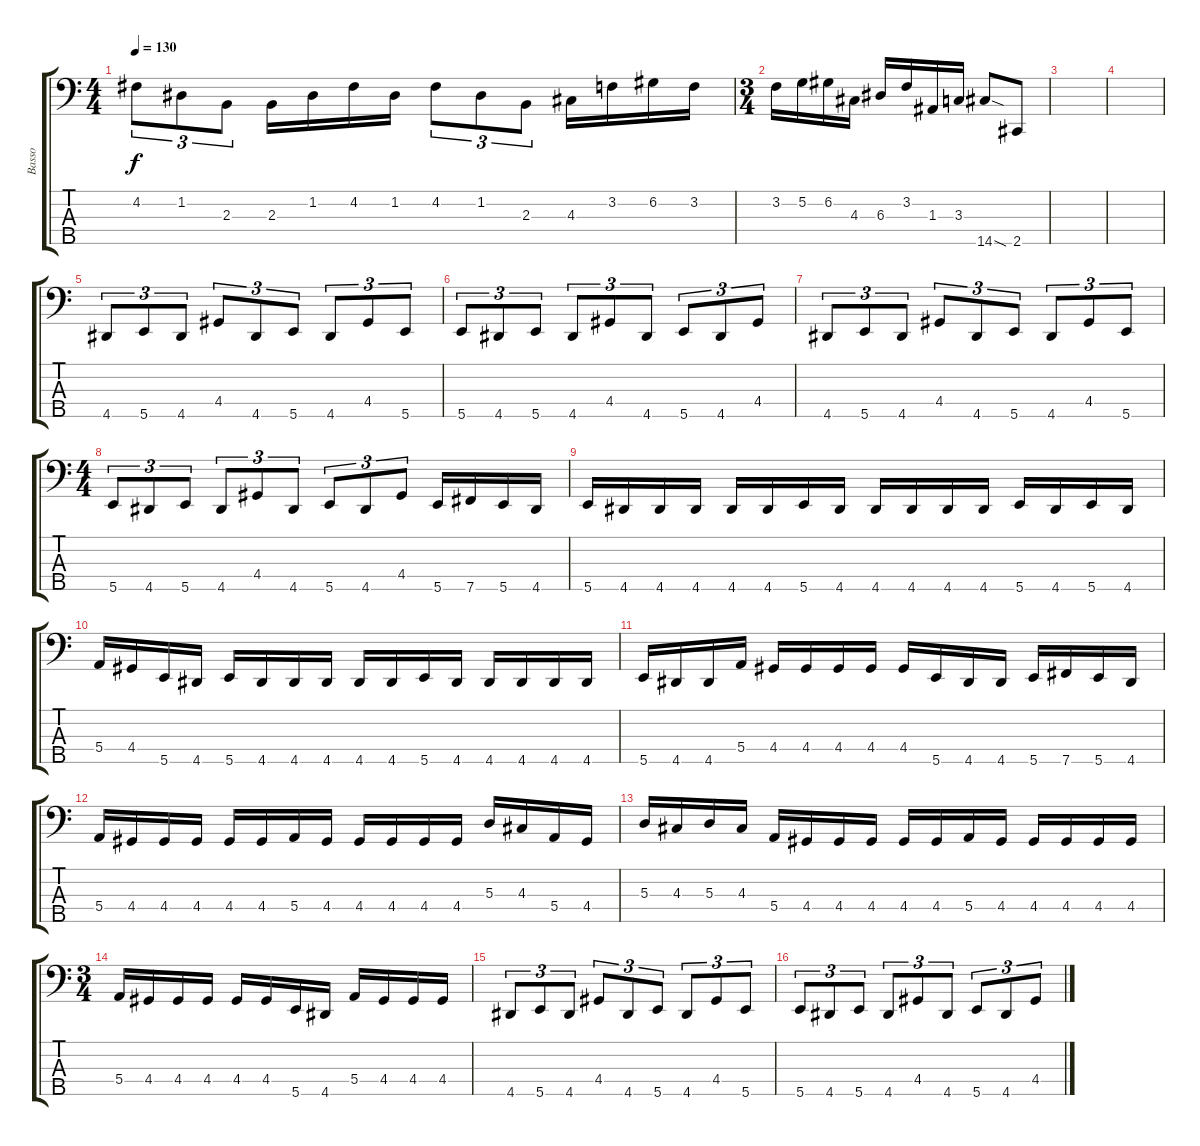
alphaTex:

\track ("Basso" "Basso") {instrument electricbassfinger}
\staff {score tabs}
\tuning (G2 D2 A1 E1 B0) {hide}
\ts (4 4)
\tempo 130
\clef f4
\ks c
4.2.8{tu (3 2) dy f} 1.2.8{tu (3 2)} 2.3.8{tu (3 2)} 2.3.16 1.2.16 4.2.16 1.2.16 4.2.8{tu (3 2)} 1.2.8{tu (3 2)} 2.3.8{tu (3 2)} 4.3.16 3.2.16 6.2.16 3.2.16 |
\ts (3 4)
3.2.16 5.2.16 6.2.16 4.3.16 6.3.16 3.2.16 1.3.16 3.3.16 14.5{sod}.8 2.5.8 |
|
|
4.5.8{tu (3 2)} 5.5.8{tu (3 2)} 4.5.8{tu (3 2)} 4.4.8{tu (3 2)} 4.5.8{tu (3 2)} 5.5.8{tu (3 2)} 4.5.8{tu (3 2)} 4.4.8{tu (3 2)} 5.5.8{tu (3 2)} |
5.5.8{tu (3 2)} 4.5.8{tu (3 2)} 5.5.8{tu (3 2)} 4.5.8{tu (3 2)} 4.4.8{tu (3 2)} 4.5.8{tu (3 2)} 5.5.8{tu (3 2)} 4.5.8{tu (3 2)} 4.4.8{tu (3 2)} |
4.5.8{tu (3 2)} 5.5.8{tu (3 2)} 4.5.8{tu (3 2)} 4.4.8{tu (3 2)} 4.5.8{tu (3 2)} 5.5.8{tu (3 2)} 4.5.8{tu (3 2)} 4.4.8{tu (3 2)} 5.5.8{tu (3 2)} |
\ts (4 4)
5.5.8{tu (3 2)} 4.5.8{tu (3 2)} 5.5.8{tu (3 2)} 4.5.8{tu (3 2)} 4.4.8{tu (3 2)} 4.5.8{tu (3 2)} 5.5.8{tu (3 2)} 4.5.8{tu (3 2)} 4.4.8{tu (3 2)} 5.5.16 7.5.16 5.5.16 4.5.16 |
5.5.16 4.5.16 4.5.16 4.5.16 4.5.16 4.5.16 5.5.16 4.5.16 4.5.16 4.5.16 4.5.16 4.5.16 5.5.16 4.5.16 5.5.16 4.5.16 |
5.4.16 4.4.16 5.5.16 4.5.16 5.5.16 4.5.16 4.5.16 4.5.16 4.5.16 4.5.16 5.5.16 4.5.16 4.5.16 4.5.16 4.5.16 4.5.16 |
5.5.16 4.5.16 4.5.16 5.4.16 4.4.16 4.4.16 4.4.16 4.4.16 4.4.16 5.5.16 4.5.16 4.5.16 5.5.16 7.5.16 5.5.16 4.5.16 |
5.4.16 4.4.16 4.4.16 4.4.16 4.4.16 4.4.16 5.4.16 4.4.16 4.4.16 4.4.16 4.4.16 4.4.16 5.3.16 4.3.16 5.4.16 4.4.16 |
5.3.16 4.3.16 5.3.16 4.3.16 5.4.16 4.4.16 4.4.16 4.4.16 4.4.16 4.4.16 5.4.16 4.4.16 4.4.16 4.4.16 4.4.16 4.4.16 |
\ts (3 4)
5.4.16 4.4.16 4.4.16 4.4.16 4.4.16 4.4.16 5.5.16 4.5.16 5.4.16 4.4.16 4.4.16 4.4.16 |
4.5.8{tu (3 2)} 5.5.8{tu (3 2)} 4.5.8{tu (3 2)} 4.4.8{tu (3 2)} 4.5.8{tu (3 2)} 5.5.8{tu (3 2)} 4.5.8{tu (3 2)} 4.4.8{tu (3 2)} 5.5.8{tu (3 2)} |
5.5.8{tu (3 2)} 4.5.8{tu (3 2)} 5.5.8{tu (3 2)} 4.5.8{tu (3 2)} 4.4.8{tu (3 2)} 4.5.8{tu (3 2)} 5.5.8{tu (3 2)} 4.5.8{tu (3 2)} 4.4.8{tu (3 2)}
